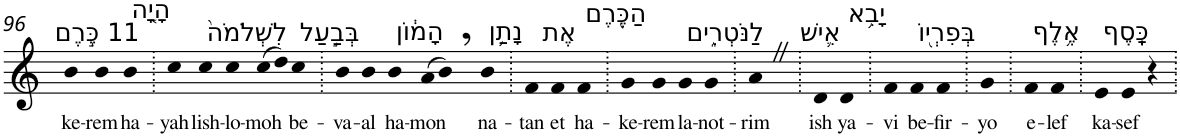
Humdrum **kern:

**kern	**text
*part1	*part1
*staff1	*staff1
*I"Piano	*
*I'Pno	*
!!LO:PB:g=z
*clefG2	*
*k[]	*
=96	=96
!LO:TX:a:t=11 כֶּ֣רֶם	!
!	!LO:LY:b
4b	ke-
!	!LO:LY:b
4b	-rem
!LO:TX:a:t=הָיָ֤ה	!
!	!LO:LY:b
4b	ha-
=97.	=97.
!	!LO:LY:b
4cc	-yah
!LO:TX:a:t=לִשְׁלֹמֹה֙	!
!	!LO:LY:b
4cc	lish-
!	!LO:LY:b
4cc	-lo-
!	!LO:LY:b
(>8cc	-moh
8dd)	.
!LO:TX:a:t=בְּבַ֣עַל	!
!	!LO:LY:b
4cc	be-
=98.	=98.
!	!LO:LY:b
4b	-va-
!	!LO:LY:b
4b	-al
!LO:TX:a:t=הָמ֔וֹן	!
!	!LO:LY:b
4b	ha-
!	!LO:LY:b
(>8a	-mon
8b,)	.
!LO:TX:a:t=נָתַ֥ן	!
!	!LO:LY:b
4b	na-
=99.	=99.
!	!LO:LY:b
4f	-tan
!LO:TX:a:t=אֶת	!
!	!LO:LY:b
4f	et
!LO:TX:a:t=הַכֶּ֖רֶם	!
!	!LO:LY:b
4f	ha-
=100.	=100.
!	!LO:LY:b
4g	-ke-
!	!LO:LY:b
4g	-rem
!LO:TX:a:t=לַנֹּטְרִ֑ים	!
!	!LO:LY:b
4g	la-
!	!LO:LY:b
4g	-not-
=101.	=101.
!	!LO:LY:b
4aZ	-rim
=102.	=102.
!LO:TX:a:t=אִ֛ישׁ	!
!	!LO:LY:b
4d	ish
!LO:TX:a:t=יָבִ֥א	!
!	!LO:LY:b
4d	ya-
=103.	=103.
!	!LO:LY:b
4f	-vi
!LO:TX:a:t=בְּפִרְי֖וֹ	!
!	!LO:LY:b
4f	be-
!	!LO:LY:b
4f	-fir-
=104.	=104.
!	!LO:LY:b
4g	-yo
=105.	=105.
!LO:TX:a:t=אֶ֥לֶף	!
!	!LO:LY:b
4f	e-
!	!LO:LY:b
4f	-lef
=106.	=106.
!LO:TX:a:t=כָּֽסֶף	!
!	!LO:LY:b
4e	ka-
!	!LO:LY:b
4e	-sef
4r	.
=.	=.
*-	*-
